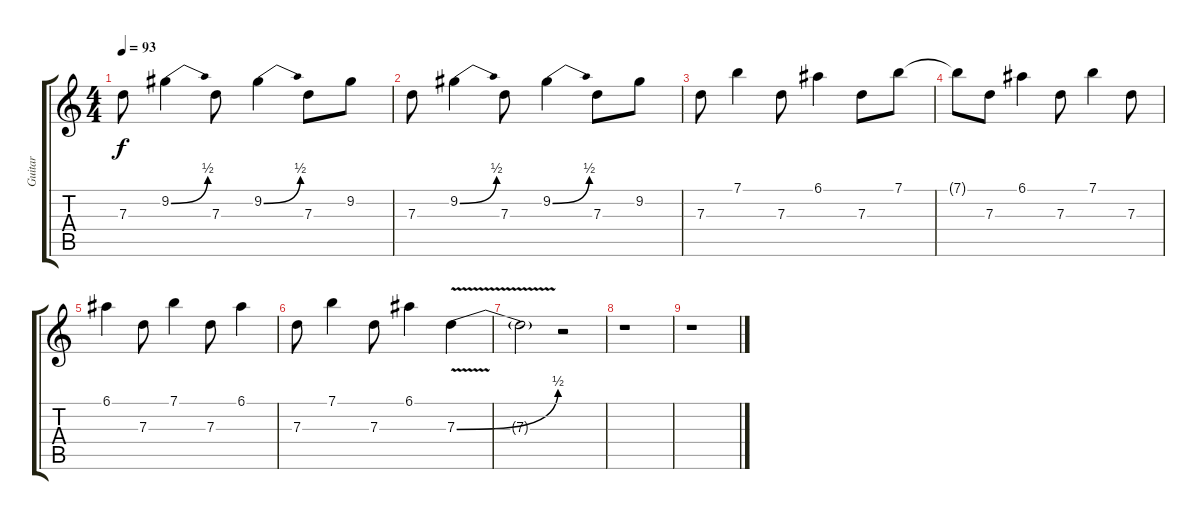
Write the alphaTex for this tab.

\track ("Guitar" "Guitar") {instrument overdrivenguitar}
\staff {score tabs}
\tuning (E4 B3 G3 D3 A2 E2) {hide}
\ts (4 4)
\tempo 93
\clef g2
\ks c
7.3.8{dy f} 9.2{be (bend 0 0 60 2)}.4 7.3.8 9.2{be (bend 0 0 60 2)}.4 7.3.8 9.2.8 |
7.3.8 9.2{be (bend 0 0 60 2)}.4 7.3.8 9.2{be (bend 0 0 60 2)}.4 7.3.8 9.2.8 |
7.3.8 7.1.4 7.3.8 6.1.4 7.3.8 7.1.8 |
7.1{t}.8 7.3.8 6.1.4 7.3.8 7.1.4 7.3.8 |
6.1.4 7.3.8 7.1.4 7.3.8 6.1.4 |
7.3.8 7.1.4 7.3.8 6.1.4 7.3{be (bend 0 0 60 2) v}.4 |
7.3{t}.2 r.2 |
r.1 |
r.1
